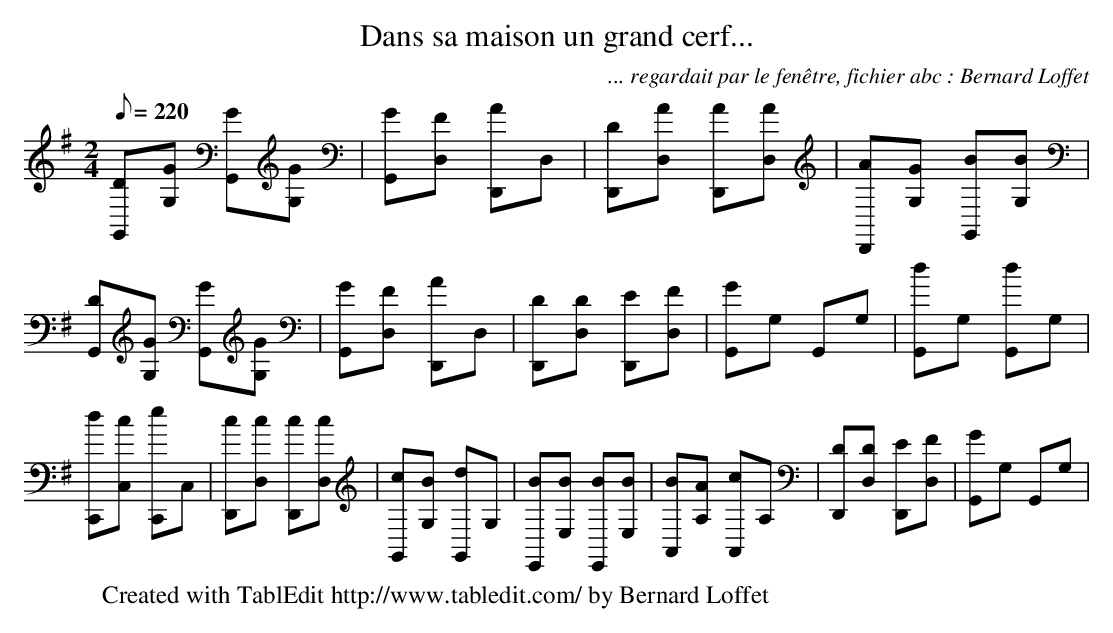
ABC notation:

X:1
T:Dans sa maison un grand cerf...
C:... regardait par le fenêtre, fichier abc : Bernard Loffet
L:1/8
Q:220
M:2/4
K:G
 [DG,,][GG,] [GG,,][GG,] | [GG,,][FD,] [AD,,]D, | [DD,,][AD,] [AD,,][AD,] | [AD,,][GG,] [BG,,][BG,] | \
 [DG,,][GG,] [GG,,][GG,] | [GG,,][FD,] [AD,,]D, | [DD,,][DD,] [ED,,][FD,] | [GG,,]G, G,,G, | \
 [dG,,]G, [dG,,]G, | [dC,,][cC,] [eC,,]C, | [cD,,][cD,] [cD,,][cD,] | [cG,,][BG,] [dG,,]G, | \
 [BE,,][BE,] [BE,,][BE,] | [BA,,][AA,] [cA,,]A, | [DD,,][DD,] [ED,,][FD,] | [GG,,]G, G,,G, | \
W:Created with TablEdit http://www.tabledit.com/ by Bernard Loffet
